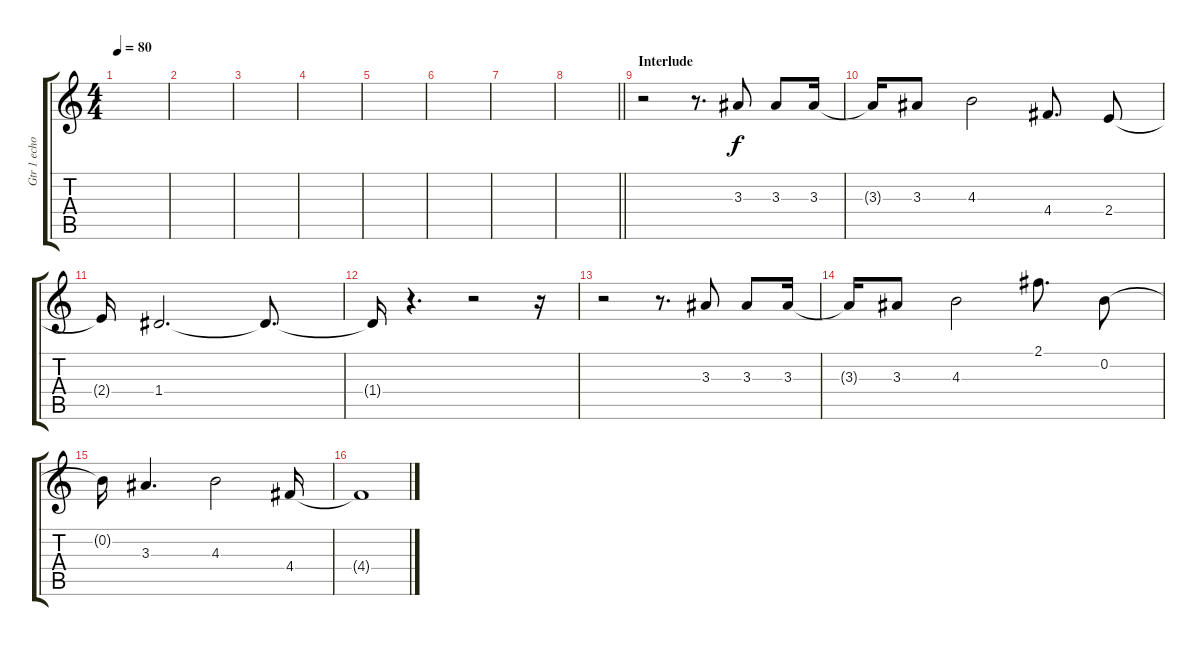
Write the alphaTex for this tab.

\track ("Gtr 1 echo" "Gtr 1 echo") {instrument electricguitarjazz}
\staff {score tabs}
\tuning (E4 B3 G3 D3 A2 E2) {hide}
\ts (4 4)
\tempo 80
\clef g2
\ks c
|
|
|
|
|
|
|
\barLineRight lightlight
|
\section ("" "Interlude")
r.2 r.8{d} 3.3.8 3.3.8 3.3.16 |
3.3{t}.16 3.3.8 4.3.2 4.4.8{d} 2.4.8 |
2.4{t}.16 1.4.2{d} 1.4{t}.8{d} |
1.4{t}.16 r.4{d} r.2 r.16 |
r.2 r.8{d} 3.3.8 3.3.8 3.3.16 |
3.3{t}.16 3.3.8 4.3.2 2.1.8{d} 0.2.8 |
0.2{t}.16 3.3.4{d} 4.3.2 4.4.16 |
4.4{t}.1
